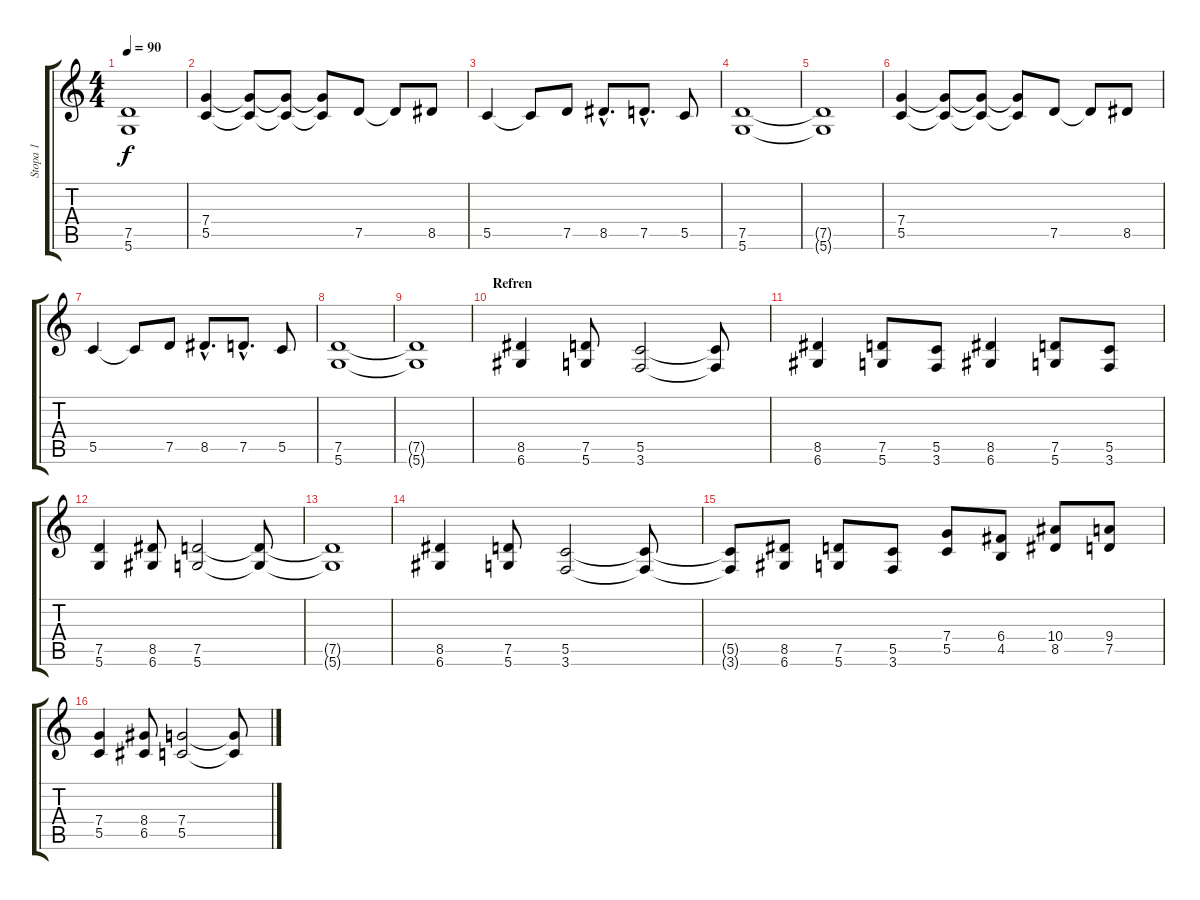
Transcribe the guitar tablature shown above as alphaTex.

\track ("Stopa 1" "Stopa 1") {instrument distortionguitar}
\staff {score tabs}
\tuning (D4 A3 F3 C3 G2 D2) {hide}
\ts (4 4)
\tempo 90
\clef g2
\ks c
(7.5{t} 5.6{t}).1{dy f} |
(7.4 5.5).4 (7.4{t} 5.5{t}).8 (7.4{t} 5.5{t}).8 (7.4{t} 5.5{t}).8 7.5.8 7.5{t}.8 8.5.8 |
5.5.4 5.5{t}.8 7.5.8 8.5{hac}.8{d} 7.5{hac}.8{d} 5.5.8 |
(7.5 5.6).1 |
(7.5{t} 5.6{t}).1 |
(7.4 5.5).4 (7.4{t} 5.5{t}).8 (7.4{t} 5.5{t}).8 (7.4{t} 5.5{t}).8 7.5.8 7.5{t}.8 8.5.8 |
5.5.4 5.5{t}.8 7.5.8 8.5{hac}.8{d} 7.5{hac}.8{d} 5.5.8 |
(7.5 5.6).1 |
(7.5{t} 5.6{t}).1 |
\section ("" "Refren")
(8.5 6.6).4 (7.5 5.6).8 (5.5 3.6).2 (5.5{t} 3.6{t}).8 |
(8.5 6.6).4 (7.5 5.6).8 (5.5 3.6).8 (8.5 6.6).4 (7.5 5.6).8 (5.5 3.6).8 |
(7.5 5.6).4 (8.5 6.6).8 (7.5 5.6).2 (7.5{t} 5.6{t}).8 |
(7.5{t} 5.6{t}).1 |
(8.5 6.6).4 (7.5 5.6).8 (5.5 3.6).2 (5.5{t} 3.6{t}).8 |
(5.5{t} 3.6{t}).8 (8.5 6.6).8 (7.5 5.6).8 (5.5 3.6).8 (7.4 5.5).8 (6.4 4.5).8 (10.4 8.5).8 (9.4 7.5).8 |
(7.4 5.5).4 (8.4 6.5).8 (7.4 5.5).2 (7.4{t} 5.5{t}).8
